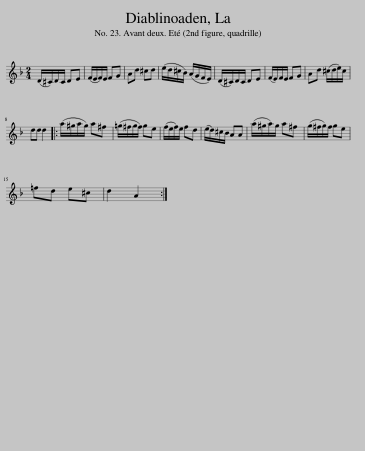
X:1
L:1/8
M:2/4
I:linebreak $
K:Dmin
V:1 treble
V:1
 (D/^C/)D/C/ DE | (F/E/F/)E/ FG | Ad ^cd | (e/d/^c/B/) (A/G/F/E/) | (D/^C/)D/C/ DE | %5
 (F/E/)F/E/ FG | Ad (^c/d/e/)c/ |$ dd d2 |: (a/^g/a/g/) a^f | (=g/^f/g/f/) ge | %10
 (f/e/f/)e/ fd | (e/d/)^c/B/ AA | (a/^g/a/)g/ a^f | (g/^f/g/)f/ ge |$ =fd e^c | %15
 d2 A2 :| %16
